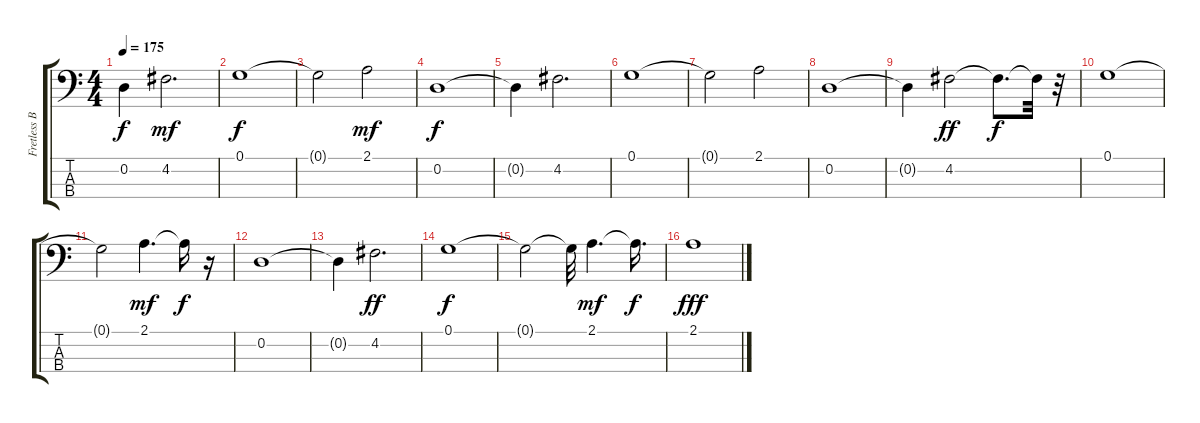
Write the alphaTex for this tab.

\track ("Fretless Bass" "Fretless B") {instrument fretlessbass}
\staff {score tabs}
\tuning (G2 D2 A1 E1) {hide}
\ts (4 4)
\tempo 175
\clef f4
\ks c
0.2{t}.4{dy f} 4.2.2{d dy mf} |
0.1.1{dy f} |
0.1{t}.2 2.1.2{dy mf} |
0.2.1{dy f} |
0.2{t}.4 4.2.2{d} |
0.1.1 |
0.1{t}.2 2.1.2 |
0.2.1 |
0.2{t}.4 4.2.2{dy ff} 4.2{t}.8{d dy f} 4.2{t}.32 r.32 |
0.1.1 |
0.1{t}.2 2.1.4{d dy mf} 2.1{t}.16{dy f} r.16 |
0.2.1 |
0.2{t}.4 4.2.2{d dy ff} |
0.1.1{dy f} |
0.1{t}.2 0.1{t}.32 2.1.4{d dy mf} 2.1{t}.16{d dy f} |
2.1.1{dy fff}
